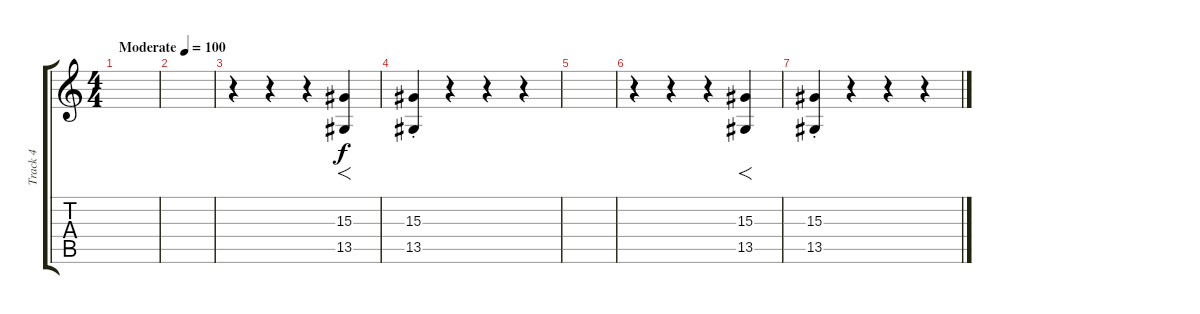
\track ("Track 4" "Track 4") {instrument choiraahs}
\staff {score tabs}
\tuning (D4 A3 F3 C3 G2 C2) {hide}
\ts (4 4)
\tempo (100 "Moderate")
\clef g2
\ks c
|
|
r.4 r.4 r.4 (15.3 13.5).4{f volume 9} |
(15.3{st} 13.5{st}).4{volume 16} r.4 r.4 r.4 |
|
r.4 r.4 r.4 (15.3 13.5).4{f volume 9} |
(15.3{st} 13.5{st}).4{volume 16} r.4 r.4 r.4
